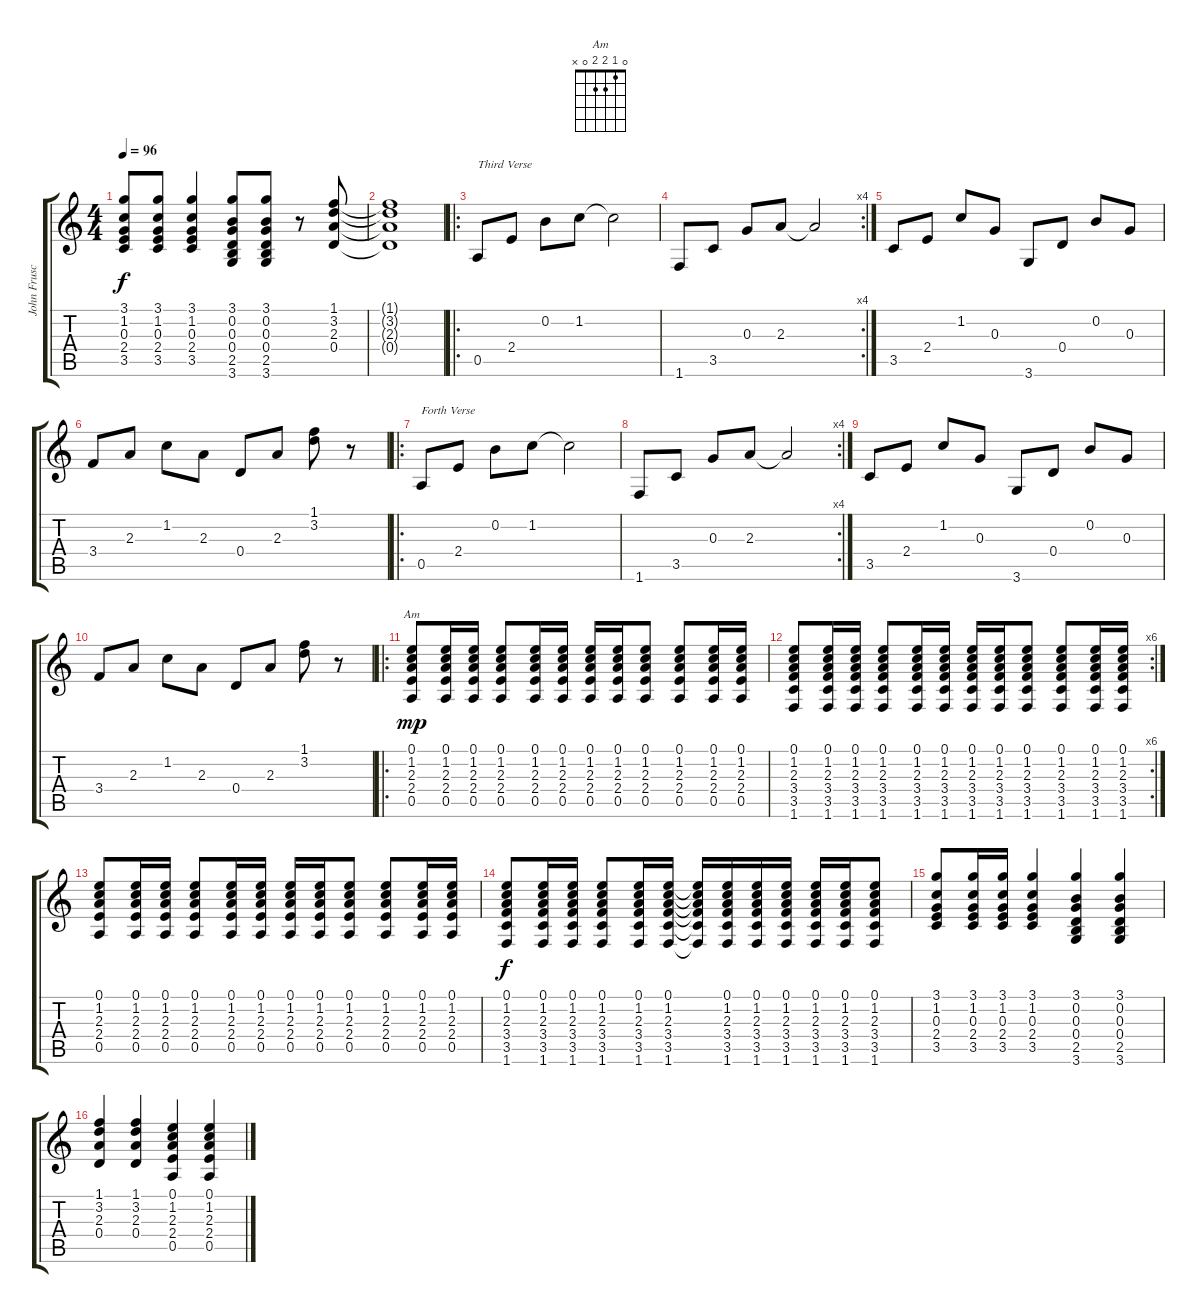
\track ("John Frusciante" "John Frusc") {instrument electricguitarclean}
\staff {score tabs}
\tuning (E4 B3 G3 D3 A2 E2) {hide}
\chord ("Am" 0 1 2 2 0 x)
\ts (4 4)
\tempo 96
\clef g2
\ks c
(3.1 1.2 0.3 2.4 3.5).8{dy f} (3.1 1.2 0.3 2.4 3.5).8 (3.1 1.2 0.3 2.4 3.5).4 (3.1 0.2 0.3 0.4 2.5 3.6).8 (3.1 0.2 0.3 0.4 2.5 3.6).8 r.8 (1.1 3.2 2.3 0.4).8 |
(1.1{t} 3.2{t} 2.3{t} 0.4{t}).1 |
\ro
0.5.8{txt "Third Verse"} 2.4.8 0.2.8 1.2.8 1.2{t}.2 |
\rc 4
1.6.8 3.5.8 0.3.8 2.3.8 2.3{t}.2 |
3.5.8 2.4.8 1.2.8 0.3.8 3.6.8 0.4.8 0.2.8 0.3.8 |
3.4.8 2.3.8 1.2.8 2.3.8 0.4.8 2.3.8 (1.1 3.2).8 r.8 |
\ro
0.5.8{txt "Forth Verse"} 2.4.8 0.2.8 1.2.8 1.2{t}.2 |
\rc 4
1.6.8 3.5.8 0.3.8 2.3.8 2.3{t}.2 |
3.5.8 2.4.8 1.2.8 0.3.8 3.6.8 0.4.8 0.2.8 0.3.8 |
3.4.8 2.3.8 1.2.8 2.3.8 0.4.8 2.3.8 (1.1 3.2).8 r.8 |
\ro
(0.1 1.2 2.3 2.4 0.5).8{ch "Am" dy mp} (0.1 1.2 2.3 2.4 0.5).16 (0.1 1.2 2.3 2.4 0.5).16 (0.1 1.2 2.3 2.4 0.5).8 (0.1 1.2 2.3 2.4 0.5).16 (0.1 1.2 2.3 2.4 0.5).16 (0.1 1.2 2.3 2.4 0.5).16 (0.1 1.2 2.3 2.4 0.5).16 (0.1 1.2 2.3 2.4 0.5).8 (0.1 1.2 2.3 2.4 0.5).8 (0.1 1.2 2.3 2.4 0.5).16 (0.1 1.2 2.3 2.4 0.5).16 |
\rc 6
(0.1 1.2 2.3 3.4 3.5 1.6).8 (0.1 1.2 2.3 3.4 3.5 1.6).16 (0.1 1.2 2.3 3.4 3.5 1.6).16 (0.1 1.2 2.3 3.4 3.5 1.6).8 (0.1 1.2 2.3 3.4 3.5 1.6).16 (0.1 1.2 2.3 3.4 3.5 1.6).16 (0.1 1.2 2.3 3.4 3.5 1.6).16 (0.1 1.2 2.3 3.4 3.5 1.6).16 (0.1 1.2 2.3 3.4 3.5 1.6).8 (0.1 1.2 2.3 3.4 3.5 1.6).8 (0.1 1.2 2.3 3.4 3.5 1.6).16 (0.1 1.2 2.3 3.4 3.5 1.6).16 |
(0.1 1.2 2.3 2.4 0.5).8 (0.1 1.2 2.3 2.4 0.5).16 (0.1 1.2 2.3 2.4 0.5).16 (0.1 1.2 2.3 2.4 0.5).8 (0.1 1.2 2.3 2.4 0.5).16 (0.1 1.2 2.3 2.4 0.5).16 (0.1 1.2 2.3 2.4 0.5).16 (0.1 1.2 2.3 2.4 0.5).16 (0.1 1.2 2.3 2.4 0.5).8 (0.1 1.2 2.3 2.4 0.5).8 (0.1 1.2 2.3 2.4 0.5).16 (0.1 1.2 2.3 2.4 0.5).16 |
(0.1 1.2 2.3 3.4 3.5 1.6).8{dy f} (0.1 1.2 2.3 3.4 3.5 1.6).16 (0.1 1.2 2.3 3.4 3.5 1.6).16 (0.1 1.2 2.3 3.4 3.5 1.6).8 (0.1 1.2 2.3 3.4 3.5 1.6).16 (0.1 1.2 2.3 3.4 3.5 1.6).16 (0.1{t} 1.2{t} 2.3{t} 3.4{t} 3.5{t} 1.6{t}).16 (0.1 1.2 2.3 3.4 3.5 1.6).16 (0.1 1.2 2.3 3.4 3.5 1.6).16 (0.1 1.2 2.3 3.4 3.5 1.6).16 (0.1 1.2 2.3 3.4 3.5 1.6).16 (0.1 1.2 2.3 3.4 3.5 1.6).16 (0.1 1.2 2.3 3.4 3.5 1.6).8 |
(3.1 1.2 0.3 2.4 3.5).8 (3.1 1.2 0.3 2.4 3.5).16 (3.1 1.2 0.3 2.4 3.5).16 (3.1 1.2 0.3 2.4 3.5).4 (3.1 0.2 0.3 0.4 2.5 3.6).4 (3.1 0.2 0.3 0.4 2.5 3.6).4 |
(1.1 3.2 2.3 0.4).4 (1.1 3.2 2.3 0.4).4 (0.1 1.2 2.3 2.4 0.5).4 (0.1 1.2 2.3 2.4 0.5).4
